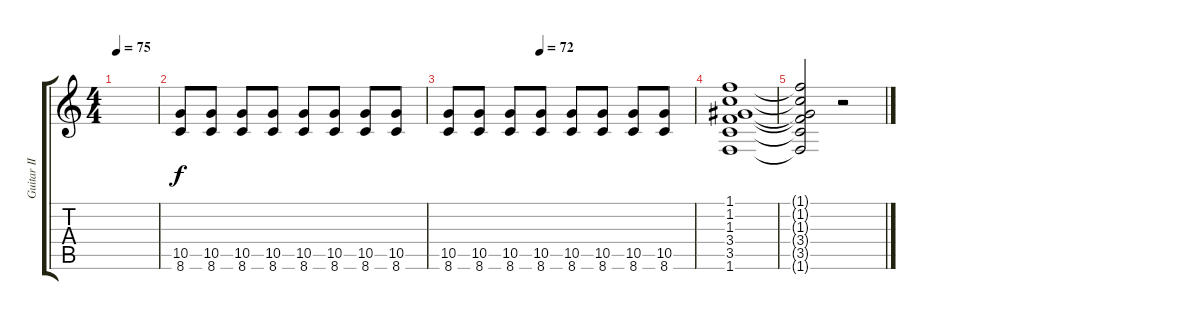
\track ("Guitar II" "Guitar II") {instrument electricguitarjazz}
\staff {score tabs}
\tuning (E4 B3 G3 D3 A2 E2) {hide}
\ts (4 4)
\tempo 75
\clef g2
\ks c
|
(10.5 8.6).8 (10.5 8.6).8 (10.5 8.6).8 (10.5 8.6).8 (10.5 8.6).8 (10.5 8.6).8 (10.5 8.6).8 (10.5 8.6).8 |
\tempo (72 0.375)
(10.5 8.6).8 (10.5 8.6).8 (10.5 8.6).8 (10.5 8.6).8 (10.5 8.6).8 (10.5 8.6).8 (10.5 8.6).8 (10.5 8.6).8 |
(1.1 1.2 1.3 3.4 3.5 1.6).1 |
(1.1{t} 1.2{t} 1.3{t} 3.4{t} 3.5{t} 1.6{t}).2 r.2
